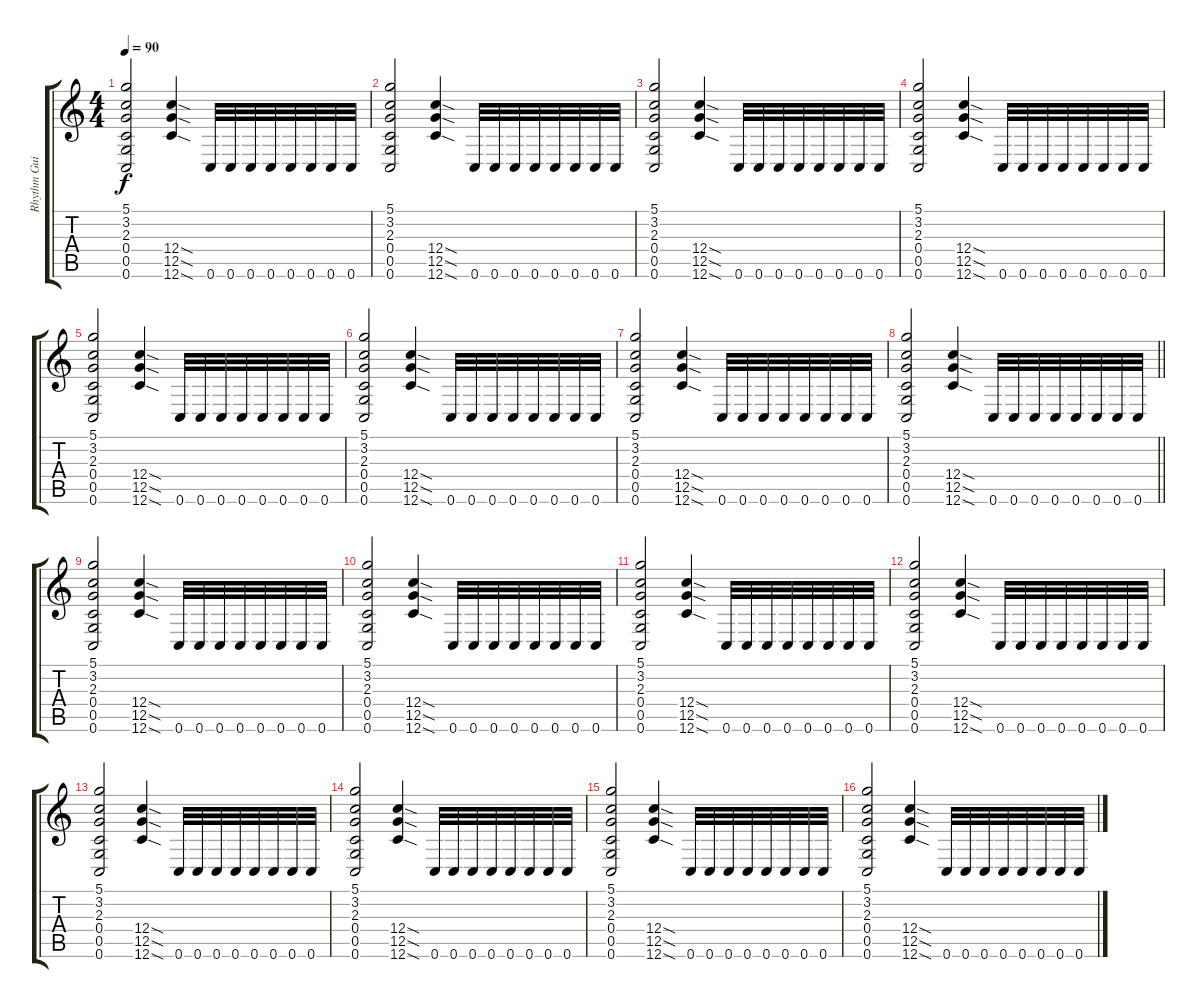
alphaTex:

\track ("Rhythm Guitar - Joe Duplantier" "Rhythm Gui") {instrument distortionguitar}
\staff {score tabs}
\tuning (D4 A3 F3 C3 G2 C2) {hide}
\ts (4 4)
\tempo 90
\clef g2
\ks c
(5.1 3.2 2.3 0.4 0.5 0.6).2{dy f} (12.4{sod} 12.5{sod} 12.6{sod}).4 0.6.32 0.6.32 0.6.32 0.6.32 0.6.32 0.6.32 0.6.32 0.6.32 |
(5.1 3.2 2.3 0.4 0.5 0.6).2 (12.4{sod} 12.5{sod} 12.6{sod}).4 0.6.32 0.6.32 0.6.32 0.6.32 0.6.32 0.6.32 0.6.32 0.6.32 |
(5.1 3.2 2.3 0.4 0.5 0.6).2 (12.4{sod} 12.5{sod} 12.6{sod}).4 0.6.32 0.6.32 0.6.32 0.6.32 0.6.32 0.6.32 0.6.32 0.6.32 |
(5.1 3.2 2.3 0.4 0.5 0.6).2 (12.4{sod} 12.5{sod} 12.6{sod}).4 0.6.32 0.6.32 0.6.32 0.6.32 0.6.32 0.6.32 0.6.32 0.6.32 |
(5.1 3.2 2.3 0.4 0.5 0.6).2 (12.4{sod} 12.5{sod} 12.6{sod}).4 0.6.32 0.6.32 0.6.32 0.6.32 0.6.32 0.6.32 0.6.32 0.6.32 |
(5.1 3.2 2.3 0.4 0.5 0.6).2 (12.4{sod} 12.5{sod} 12.6{sod}).4 0.6.32 0.6.32 0.6.32 0.6.32 0.6.32 0.6.32 0.6.32 0.6.32 |
(5.1 3.2 2.3 0.4 0.5 0.6).2 (12.4{sod} 12.5{sod} 12.6{sod}).4 0.6.32 0.6.32 0.6.32 0.6.32 0.6.32 0.6.32 0.6.32 0.6.32 |
\barLineRight lightlight
(5.1 3.2 2.3 0.4 0.5 0.6).2 (12.4{sod} 12.5{sod} 12.6{sod}).4 0.6.32 0.6.32 0.6.32 0.6.32 0.6.32 0.6.32 0.6.32 0.6.32 |
\section ("" "")
(5.1 3.2 2.3 0.4 0.5 0.6).2 (12.4{sod} 12.5{sod} 12.6{sod}).4 0.6.32 0.6.32 0.6.32 0.6.32 0.6.32 0.6.32 0.6.32 0.6.32 |
(5.1 3.2 2.3 0.4 0.5 0.6).2 (12.4{sod} 12.5{sod} 12.6{sod}).4 0.6.32 0.6.32 0.6.32 0.6.32 0.6.32 0.6.32 0.6.32 0.6.32 |
(5.1 3.2 2.3 0.4 0.5 0.6).2 (12.4{sod} 12.5{sod} 12.6{sod}).4 0.6.32 0.6.32 0.6.32 0.6.32 0.6.32 0.6.32 0.6.32 0.6.32 |
(5.1 3.2 2.3 0.4 0.5 0.6).2 (12.4{sod} 12.5{sod} 12.6{sod}).4 0.6.32 0.6.32 0.6.32 0.6.32 0.6.32 0.6.32 0.6.32 0.6.32 |
(5.1 3.2 2.3 0.4 0.5 0.6).2 (12.4{sod} 12.5{sod} 12.6{sod}).4 0.6.32 0.6.32 0.6.32 0.6.32 0.6.32 0.6.32 0.6.32 0.6.32 |
(5.1 3.2 2.3 0.4 0.5 0.6).2 (12.4{sod} 12.5{sod} 12.6{sod}).4 0.6.32 0.6.32 0.6.32 0.6.32 0.6.32 0.6.32 0.6.32 0.6.32 |
(5.1 3.2 2.3 0.4 0.5 0.6).2 (12.4{sod} 12.5{sod} 12.6{sod}).4 0.6.32 0.6.32 0.6.32 0.6.32 0.6.32 0.6.32 0.6.32 0.6.32 |
(5.1 3.2 2.3 0.4 0.5 0.6).2 (12.4{sod} 12.5{sod} 12.6{sod}).4 0.6.32 0.6.32 0.6.32 0.6.32 0.6.32 0.6.32 0.6.32 0.6.32
